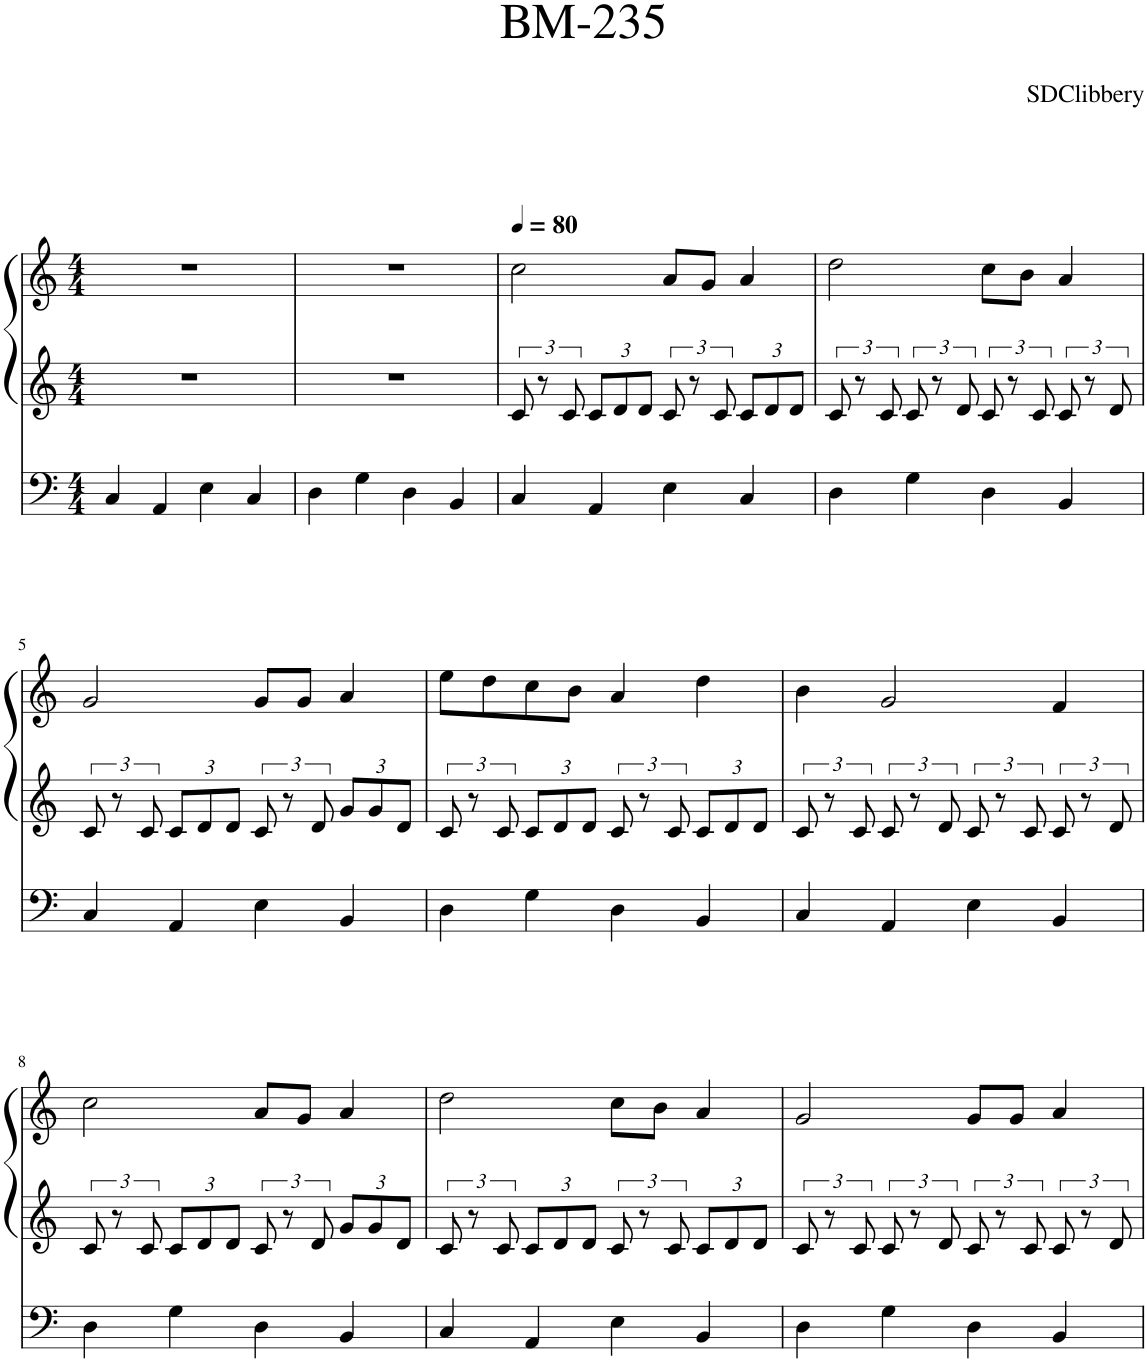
**kern	**kern	**kern
*part1	*part1	*part1
*staff3	*staff2	*staff1
*I"Piano	*	*
*I'Pno.	*	*
*clefF4	*clefG2	*clefG2
*k[]	*k[]	*k[]
*M4/4	*M4/4	*M4/4
=1	=1	=1
4C/	1r	1r
4AA/	.	.
4E\	.	.
4C/	.	.
=2	=2	=2
4D\	1r	1r
4G\	.	.
4D\	.	.
4BB/	.	.
=3	=3	=3
*	*	*MM80
4C/	12c/	2cc\
.	12r	.
.	12c/	.
*	*Xbrackettup	*
4AA/	12c/L	.
.	12d/	.
.	12d/J	.
*	*brackettup	*
4E\	12c/	8a/L
.	12r	.
.	.	8g/J
.	12c/	.
*	*Xbrackettup	*
4C/	12c/L	4a/
.	12d/	.
.	12d/J	.
=4	=4	=4
*	*brackettup	*
4D\	12c/	2dd\
.	12r	.
.	12c/	.
4G\	12c/	.
.	12r	.
.	12d/	.
4D\	12c/	8cc\L
.	12r	.
.	.	8b\J
.	12c/	.
4BB/	12c/	4a/
.	12r	.
.	12d/	.
!!LO:LB:g=z
=5	=5	=5
4C/	12c/	2g/
.	12r	.
.	12c/	.
*	*Xbrackettup	*
4AA/	12c/L	.
.	12d/	.
.	12d/J	.
*	*brackettup	*
4E\	12c/	8g/L
.	12r	.
.	.	8g/J
.	12d/	.
*	*Xbrackettup	*
4BB/	12g/L	4a/
.	12g/	.
.	12d/J	.
=6	=6	=6
*	*brackettup	*
4D\	12c/	8ee\L
.	12r	.
.	.	8dd\
.	12c/	.
*	*Xbrackettup	*
4G\	12c/L	8cc\
.	12d/	.
.	.	8b\J
.	12d/J	.
*	*brackettup	*
4D\	12c/	4a/
.	12r	.
.	12c/	.
*	*Xbrackettup	*
4BB/	12c/L	4dd\
.	12d/	.
.	12d/J	.
=7	=7	=7
*	*brackettup	*
4C/	12c/	4b\
.	12r	.
.	12c/	.
4AA/	12c/	2g/
.	12r	.
.	12d/	.
4E\	12c/	.
.	12r	.
.	12c/	.
4BB/	12c/	4f/
.	12r	.
.	12d/	.
!!LO:LB:g=z
=8	=8	=8
4D\	12c/	2cc\
.	12r	.
.	12c/	.
*	*Xbrackettup	*
4G\	12c/L	.
.	12d/	.
.	12d/J	.
*	*brackettup	*
4D\	12c/	8a/L
.	12r	.
.	.	8g/J
.	12d/	.
*	*Xbrackettup	*
4BB/	12g/L	4a/
.	12g/	.
.	12d/J	.
=9	=9	=9
*	*brackettup	*
4C/	12c/	2dd\
.	12r	.
.	12c/	.
*	*Xbrackettup	*
4AA/	12c/L	.
.	12d/	.
.	12d/J	.
*	*brackettup	*
4E\	12c/	8cc\L
.	12r	.
.	.	8b\J
.	12c/	.
*	*Xbrackettup	*
4BB/	12c/L	4a/
.	12d/	.
.	12d/J	.
=10	=10	=10
*	*brackettup	*
4D\	12c/	2g/
.	12r	.
.	12c/	.
4G\	12c/	.
.	12r	.
.	12d/	.
4D\	12c/	8g/L
.	12r	.
.	.	8g/J
.	12c/	.
4BB/	12c/	4a/
.	12r	.
.	12d/	.
=	=	=
*-	*-	*-
